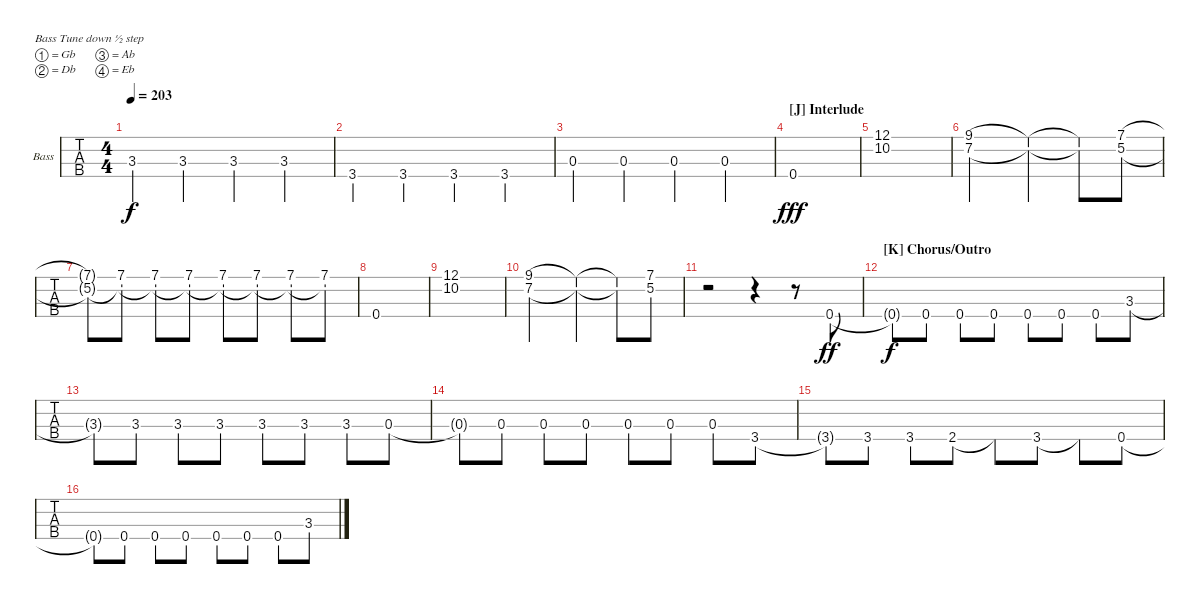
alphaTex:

\defaultSystemsLayout 4
\bracketExtendMode groupsimilarinstruments
\firstSystemTrackNameOrientation horizontal
\otherSystemsTrackNameOrientation horizontal
\track ("Joe Principe - Bass" "Bass") {instrument electricbassfinger}
\staff {tabs}
\tuning (Gb2 Db2 Ab1 Eb1)
\ts (4 4)
\tempo 203
\clef f4
\ks c
3.3.4{dy f} 3.3.4 3.3.4 3.3.4 |
3.4.4 3.4.4 3.4.4 3.4.4 |
0.3.4 0.3.4 0.3.4 0.3.4 |
\section ("J" "Interlude")
0.4.1{dy fff} |
(10.2 12.1).1 |
(7.2 9.1).2 (9.1{t} 7.2{t}).4 (9.1{t} 7.2{t}).8 (5.2 7.1).8 |
(5.2{t} 7.1{t}).8 (7.1 5.2{t}).8 (7.1 5.2{t}).8 (7.1 5.2{t}).8 (7.1 5.2{t}).8 (7.1 5.2{t}).8 (7.1 5.2{t}).8 (7.1 5.2{t}).8 |
0.4.1 |
(10.2 12.1).1 |
(7.2 9.1).2 (9.1{t} 7.2{t}).4 (9.1{t} 7.2{t}).8 (5.2 7.1).8 |
r.2 r.4 r.8 0.4.8{dy ff} |
\section ("K" "Chorus/Outro")
0.4{t}.8{dy f} 0.4.8 0.4.8 0.4.8 0.4.8 0.4.8 0.4.8 3.3.8 |
3.3{t}.8 3.3.8 3.3.8 3.3.8 3.3.8 3.3.8 3.3.8 0.3.8 |
0.3{t}.8 0.3.8 0.3.8 0.3.8 0.3.8 0.3.8 0.3.8 3.4.8 |
3.4{t}.8 3.4.8 3.4.8 2.4.8 2.4{t}.8 3.4.8 3.4{t}.8 0.4.8 |
0.4{t}.8 0.4.8 0.4.8 0.4.8 0.4.8 0.4.8 0.4.8 3.3.8
